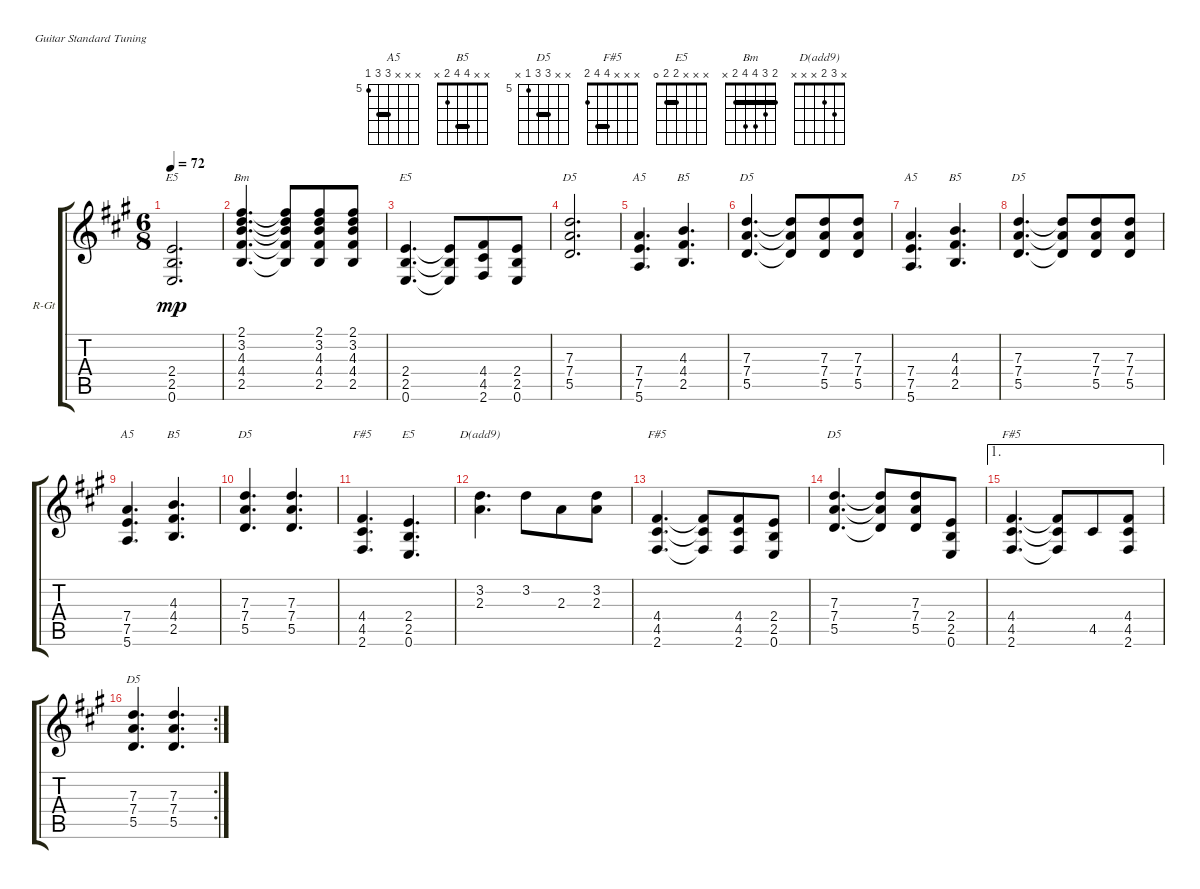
\defaultSystemsLayout 4
\bracketExtendMode groupsimilarinstruments
\firstSystemTrackNameOrientation horizontal
\otherSystemsTrackNameOrientation horizontal
\track ("Rhythm Guitar" "R-Gt") {instrument acousticguitarsteel}
\staff {score tabs}
\tuning (E4 B3 G3 D3 A2 E2)
\chord ("A5" x x x 7 7 5) {firstfret 5 barre 7}
\chord ("B5" x x 4 4 2 x) {barre 4}
\chord ("D5" x x 7 7 5 x) {firstfret 5 barre 7}
\chord ("F#5" x x x 4 4 2) {barre 4}
\chord ("E5" x x x 2 2 0) {barre 2}
\chord ("Bm" 2 3 4 4 2 x) {barre 2}
\chord ("D(add9)" x 3 2 x x x)
\ts (6 8)
\tempo 72
\clef g2
\scale
0.333333
\ks a
(0.6 2.5 2.4).2{d ch "E5" dy mp} |
\scale
0.333333 (4.4 2.5 4.3 3.2 2.1).4{d ch "Bm"} (4.4{t} 2.1{t} 3.2{t} 4.3{t} 2.5{t}).8 (4.4 2.5 4.3 3.2 2.1).8 (4.4 2.1 3.2 4.3 2.5).8 |
\scale
0.333333 (2.5 0.6 2.4).4{d ch "E5"} (2.5{t} 2.4{t} 0.6{t}).8 (4.5 2.6 4.4).8 (2.5 0.6 2.4).8 |
\scale
0.333333 (5.5 7.4 7.3).2{d ch "D5"} |
\scale
0.333333 (7.4 5.6 7.5).4{d ch "A5"} (4.4 2.5 4.3).4{d ch "B5"} |
\scale
0.333333 (5.5 7.4 7.3).4{d ch "D5"} (7.3{t} 7.4{t} 5.5{t}).8 (5.5 7.4 7.3).8 (7.3 7.4 5.5).8 |
\scale
0.333333 (7.4 5.6 7.5).4{d ch "A5"} (4.4 2.5 4.3).4{d ch "B5"} |
\scale
0.333333 (5.5 7.4 7.3).4{d ch "D5"} (7.3{t} 7.4{t} 5.5{t}).8 (5.5 7.4 7.3).8 (7.3 7.4 5.5).8 |
\scale
0.333333 (7.4 5.6 7.5).4{d ch "A5"} (4.4 2.5 4.3).4{d ch "B5"} |
\scale
0.333333 (5.5 7.4 7.3).4{d ch "D5"} (7.3 7.4 5.5).4{d} |
\scale
0.333333 (4.5 2.6 4.4).4{d ch "F#5"} (2.5 0.6 2.4).4{d ch "E5"} |
\scale
0.333333 (3.2 2.3).4{d ch "D(add9)"} 3.2.8 2.3.8 (3.2 2.3).8 |
\scale
0.333333 (4.5 2.6 4.4).4{d ch "F#5"} (4.5{t} 4.4{t} 2.6{t}).8 (4.5 4.4 2.6).8 (2.5 2.4 0.6).8 |
\scale
0.333333 (5.5 7.4 7.3).4{d ch "D5"} (7.3{t} 7.4{t} 5.5{t}).8 (5.5 7.4 7.3).8 (2.5 0.6 2.4).8 |
\ae 1
\scale
0.322917 (4.5 2.6 4.4).4{d ch "F#5"} (4.5{t} 2.6{t} 4.4{t}).8 4.5.8 (4.5 4.4 2.6).8 |
\rc 2
\scale
0.354167 (5.5 7.4 7.3).4{d ch "D5"} (7.3 7.4 5.5).4{d}
